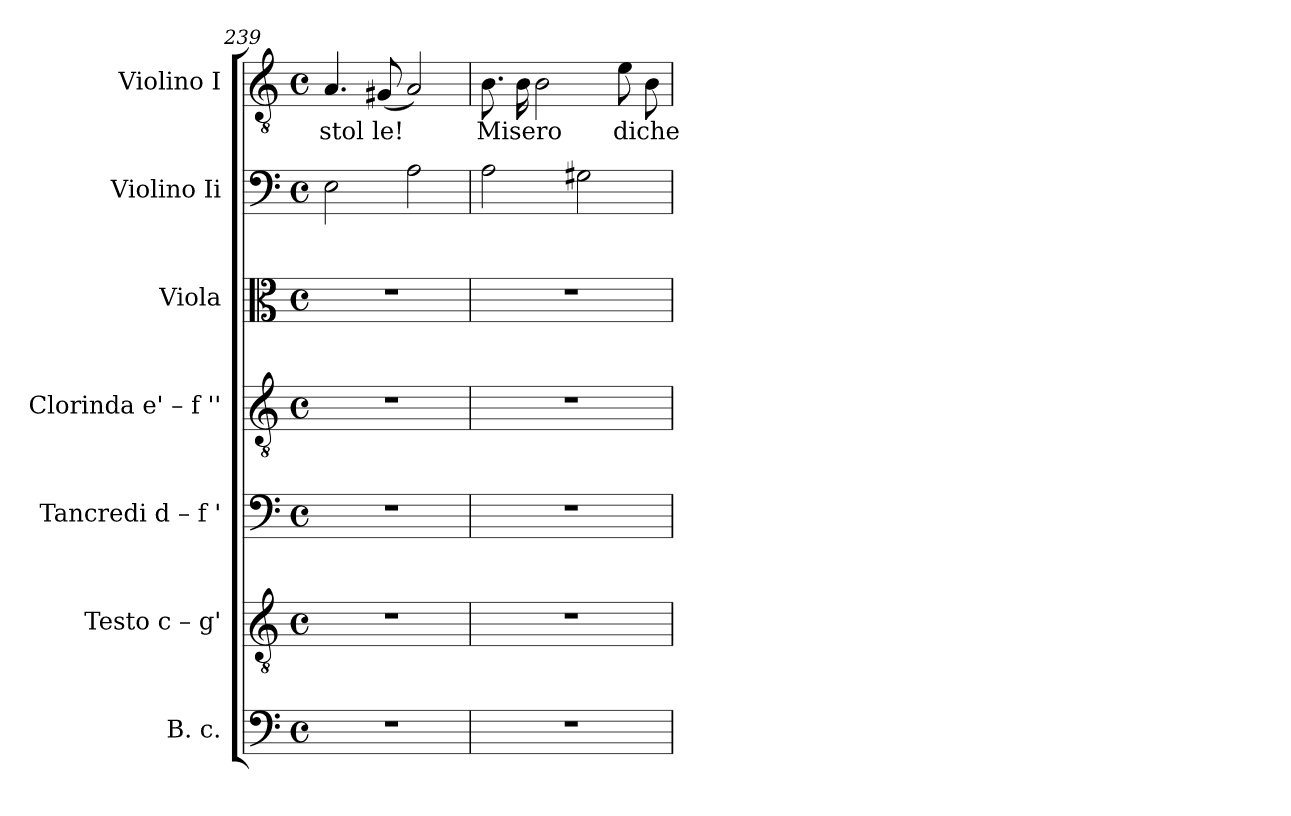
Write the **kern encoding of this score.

**kern	**kern	**kern	**kern	**kern	**kern	**kern	**text
*part7	*part6	*part5	*part4	*part3	*part2	*part1	*part1
*staff7	*staff6	*staff5	*staff4	*staff3	*staff2	*staff1	*staff1
*I"B. c.	*I"Testo  c – g'	*I"Tancredi  d – f '	*I"Clorinda  e' – f ''	*I"Viola	*I"Violino Ii	*I"Violino I	*
*clefF4	*clefGv2	*clefF4	*clefGv2	*clefC3	*clefF4	*clefGv2	*
*k[]	*k[]	*k[]	*k[]	*k[]	*k[]	*k[]	*
*C:	*C:	*C:	*C:	*C:	*C:	*C:	*
*M4/4	*M4/4	*M4/4	*M4/4	*M4/4	*M4/4	*M4/4	*
*met(c)	*met(c)	*met(c)	*met(c)	*met(c)	*met(c)	*met(c)	*
=239	=239	=239	=239	=239	=239	=239	=239
!	!	!	!	!	!	!	!LO:LY:b:cj
1r	1r	1r	1r	1r	2E\	4.A/	stol
!	!	!	!	!	!	!	!LO:LY:b:cj
.	.	.	.	.	.	(<8G#X/	le!
!	!	!	!	!	!	!	!LO:LY:b:cj
.	.	.	.	.	2A\	2A/)	.
=240	=240	=240	=240	=240	=240	=240	=240
!	!	!	!	!	!	!	!LO:LY:b:cj
1r	1r	1r	1r	1r	2A\	8.B\	Misero
!	!	!	!	!	!	!	!LO:LY:b:cj
.	.	.	.	.	.	16B\	.
!	!	!	!	!	!	!	!LO:LY:b:cj
.	.	.	.	.	.	2B\	.
.	.	.	.	.	2G#X\	.	.
!	!	!	!	!	!	!	!LO:LY:b:cj
.	.	.	.	.	.	8e\	diche
!	!	!	!	!	!	!	!LO:LY:b:cj
.	.	.	.	.	.	8B\	.
=	=	=	=	=	=	=	=
*-	*-	*-	*-	*-	*-	*-	*-
